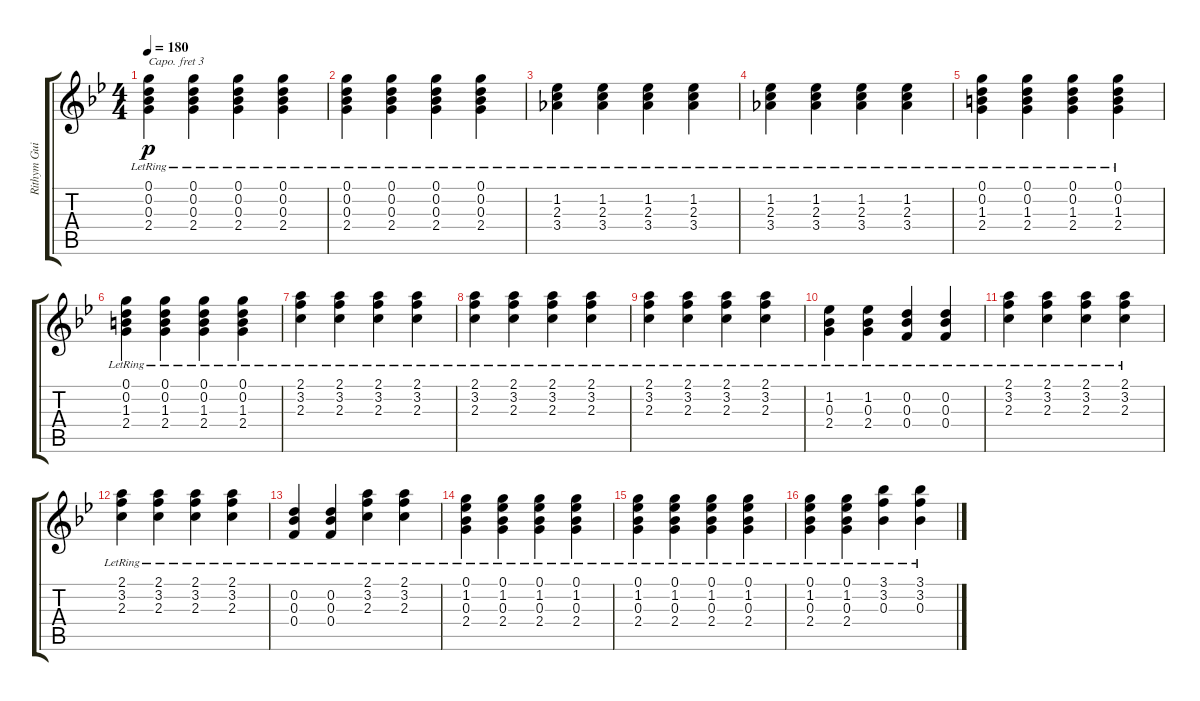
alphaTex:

\track ("Rithym Guitar" "Rithym Gui") {instrument acousticguitarsteel}
\staff {score tabs}
\capo 3
\tuning (E4 B3 G3 D3 A2 E2) {hide}
\ts (4 4)
\tempo 180
\clef g2
\ks bb
(0.1{lr} 0.2{lr} 0.3{lr} 2.4{lr}).4{dy p} (0.1{lr} 0.2{lr} 0.3{lr} 2.4{lr}).4 (0.1{lr} 0.2{lr} 0.3{lr} 2.4{lr}).4 (0.1{lr} 0.2{lr} 0.3{lr} 2.4{lr}).4 |
(0.1{lr} 0.2{lr} 0.3{lr} 2.4{lr}).4 (0.1{lr} 0.2{lr} 0.3{lr} 2.4{lr}).4 (0.1{lr} 0.2{lr} 0.3{lr} 2.4{lr}).4 (0.1{lr} 0.2{lr} 0.3{lr} 2.4{lr}).4 |
(1.2{lr} 2.3{lr} 3.4{lr}).4 (1.2{lr} 2.3{lr} 3.4{lr}).4 (1.2{lr} 2.3{lr} 3.4{lr}).4 (1.2{lr} 2.3{lr} 3.4{lr}).4 |
(1.2{lr} 2.3{lr} 3.4{lr}).4 (1.2{lr} 2.3{lr} 3.4{lr}).4 (1.2{lr} 2.3{lr} 3.4{lr}).4 (1.2{lr} 2.3{lr} 3.4{lr}).4 |
(0.1{lr} 0.2{lr} 1.3{lr} 2.4{lr}).4 (0.1{lr} 0.2{lr} 1.3{lr} 2.4{lr}).4 (0.1{lr} 0.2{lr} 1.3{lr} 2.4{lr}).4 (0.1{lr} 0.2{lr} 1.3{lr} 2.4{lr}).4 |
(0.1{lr} 0.2{lr} 1.3{lr} 2.4{lr}).4 (0.1{lr} 0.2{lr} 1.3{lr} 2.4{lr}).4 (0.1{lr} 0.2{lr} 1.3{lr} 2.4{lr}).4 (0.1{lr} 0.2{lr} 1.3{lr} 2.4{lr}).4 |
(2.1{lr} 3.2{lr} 2.3{lr}).4 (2.1{lr} 3.2{lr} 2.3{lr}).4 (2.1{lr} 3.2{lr} 2.3{lr}).4 (2.1{lr} 3.2{lr} 2.3{lr}).4 |
(2.1{lr} 3.2{lr} 2.3{lr}).4 (2.1{lr} 3.2{lr} 2.3{lr}).4 (2.1{lr} 3.2{lr} 2.3{lr}).4 (2.1{lr} 3.2{lr} 2.3{lr}).4 |
(2.1{lr} 3.2{lr} 2.3{lr}).4 (2.1{lr} 3.2{lr} 2.3{lr}).4 (2.1{lr} 3.2{lr} 2.3{lr}).4 (2.1{lr} 3.2{lr} 2.3{lr}).4 |
(1.2{lr} 0.3{lr} 2.4{lr}).4 (1.2{lr} 0.3{lr} 2.4{lr}).4 (0.2{lr} 0.3{lr} 0.4{lr}).4 (0.2{lr} 0.3{lr} 0.4{lr}).4 |
(2.1{lr} 3.2{lr} 2.3{lr}).4 (2.1{lr} 3.2{lr} 2.3{lr}).4 (2.1{lr} 3.2{lr} 2.3{lr}).4 (2.1{lr} 3.2{lr} 2.3{lr}).4 |
(2.1{lr} 3.2{lr} 2.3{lr}).4 (2.1{lr} 3.2{lr} 2.3{lr}).4 (2.1{lr} 3.2{lr} 2.3{lr}).4 (2.1{lr} 3.2{lr} 2.3{lr}).4 |
(0.2{lr} 0.3{lr} 0.4{lr}).4 (0.2{lr} 0.3{lr} 0.4{lr}).4 (2.1{lr} 3.2{lr} 2.3{lr}).4 (2.1{lr} 3.2{lr} 2.3{lr}).4 |
(0.1{lr} 1.2{lr} 0.3{lr} 2.4{lr}).4 (0.1{lr} 1.2{lr} 0.3{lr} 2.4{lr}).4 (0.1{lr} 1.2{lr} 0.3{lr} 2.4{lr}).4 (0.1{lr} 1.2{lr} 0.3{lr} 2.4{lr}).4 |
(0.1{lr} 1.2{lr} 0.3{lr} 2.4{lr}).4 (0.1{lr} 1.2{lr} 0.3{lr} 2.4{lr}).4 (0.1{lr} 1.2{lr} 0.3{lr} 2.4{lr}).4 (0.1{lr} 1.2{lr} 0.3{lr} 2.4{lr}).4 |
(0.1{lr} 1.2{lr} 0.3{lr} 2.4{lr}).4 (0.1{lr} 1.2{lr} 0.3{lr} 2.4{lr}).4 (3.1{lr} 3.2{lr} 0.3{lr}).4 (3.1{lr} 3.2{lr} 0.3{lr}).4
